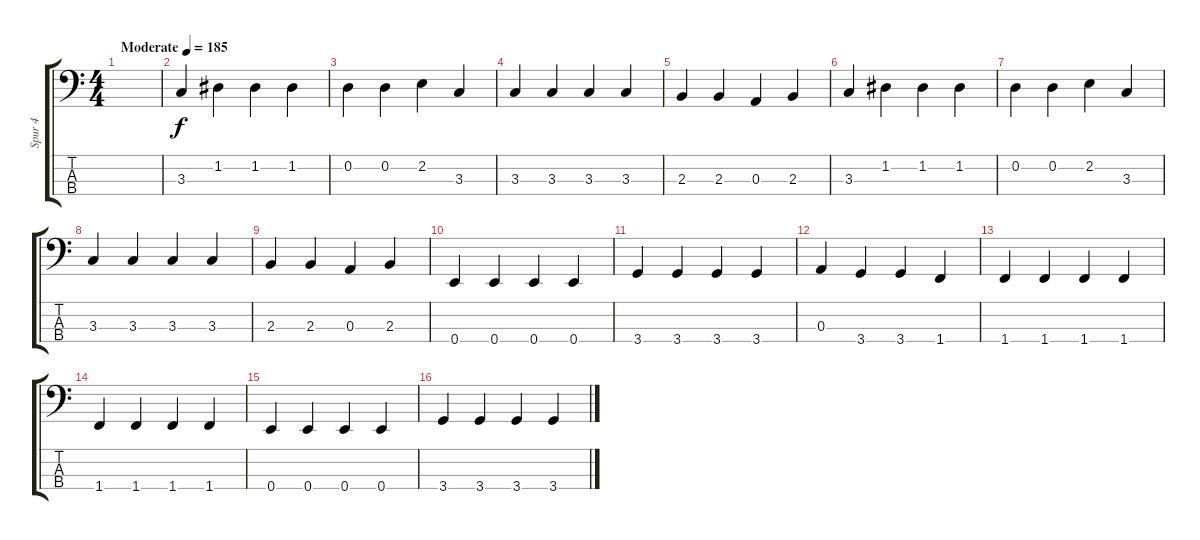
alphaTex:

\track ("Spur 4" "Spur 4") {instrument slapbass2}
\staff {score tabs}
\tuning (G2 D2 A1 E1) {hide}
\ts (4 4)
\tempo (185 "Moderate")
\clef f4
\ks c
|
3.3.4 1.2.4 1.2.4 1.2.4 |
0.2.4 0.2.4 2.2.4 3.3.4 |
3.3.4 3.3.4 3.3.4 3.3.4 |
2.3.4 2.3.4 0.3.4 2.3.4 |
3.3.4 1.2.4 1.2.4 1.2.4 |
0.2.4 0.2.4 2.2.4 3.3.4 |
3.3.4 3.3.4 3.3.4 3.3.4 |
2.3.4 2.3.4 0.3.4 2.3.4 |
0.4.4 0.4.4 0.4.4 0.4.4 |
3.4.4 3.4.4 3.4.4 3.4.4 |
0.3.4 3.4.4 3.4.4 1.4.4 |
1.4.4 1.4.4 1.4.4 1.4.4 |
1.4.4 1.4.4 1.4.4 1.4.4 |
0.4.4 0.4.4 0.4.4 0.4.4 |
3.4.4 3.4.4 3.4.4 3.4.4
